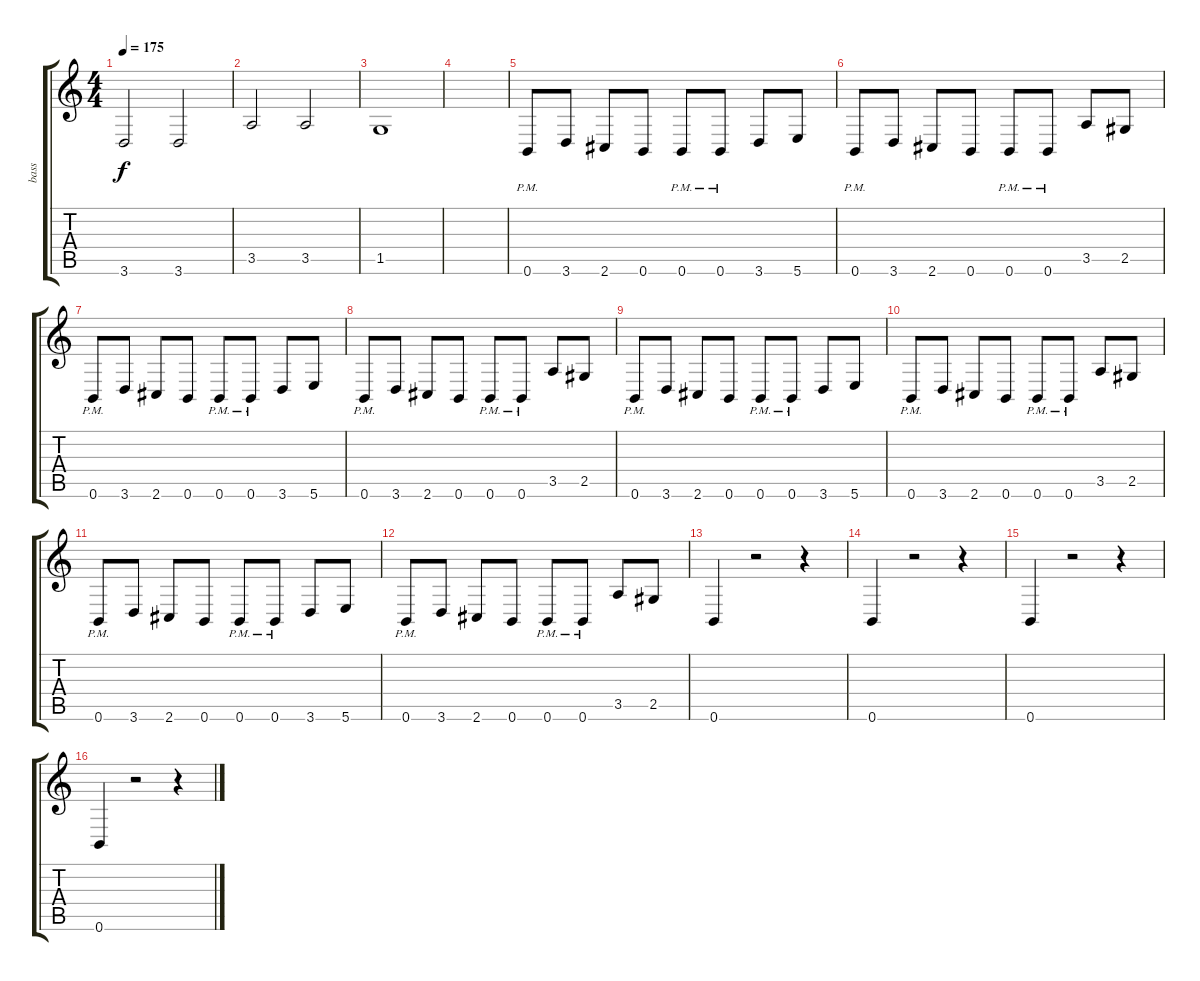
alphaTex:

\track ("bass" "bass") {instrument electricbassfinger}
\staff {score tabs}
\tuning (Db4 Ab3 E3 B2 Gb2 B1) {hide}
\ts (4 4)
\tempo 175
\clef g2
\ks c
3.6.2{dy f} 3.6.2 |
3.5.2 3.5.2 |
1.5.1 |
|
0.6{pm}.8 3.6.8 2.6.8 0.6.8 0.6{pm}.8 0.6{pm}.8 3.6.8 5.6.8 |
0.6{pm}.8 3.6.8 2.6.8 0.6.8 0.6{pm}.8 0.6{pm}.8 3.5.8 2.5.8 |
0.6{pm}.8 3.6.8 2.6.8 0.6.8 0.6{pm}.8 0.6{pm}.8 3.6.8 5.6.8 |
0.6{pm}.8 3.6.8 2.6.8 0.6.8 0.6{pm}.8 0.6{pm}.8 3.5.8 2.5.8 |
0.6{pm}.8 3.6.8 2.6.8 0.6.8 0.6{pm}.8 0.6{pm}.8 3.6.8 5.6.8 |
0.6{pm}.8 3.6.8 2.6.8 0.6.8 0.6{pm}.8 0.6{pm}.8 3.5.8 2.5.8 |
0.6{pm}.8 3.6.8 2.6.8 0.6.8 0.6{pm}.8 0.6{pm}.8 3.6.8 5.6.8 |
0.6{pm}.8 3.6.8 2.6.8 0.6.8 0.6{pm}.8 0.6{pm}.8 3.5.8 2.5.8 |
0.6.4 r.2 r.4 |
0.6.4 r.2 r.4 |
0.6.4 r.2 r.4 |
0.6.4 r.2 r.4
